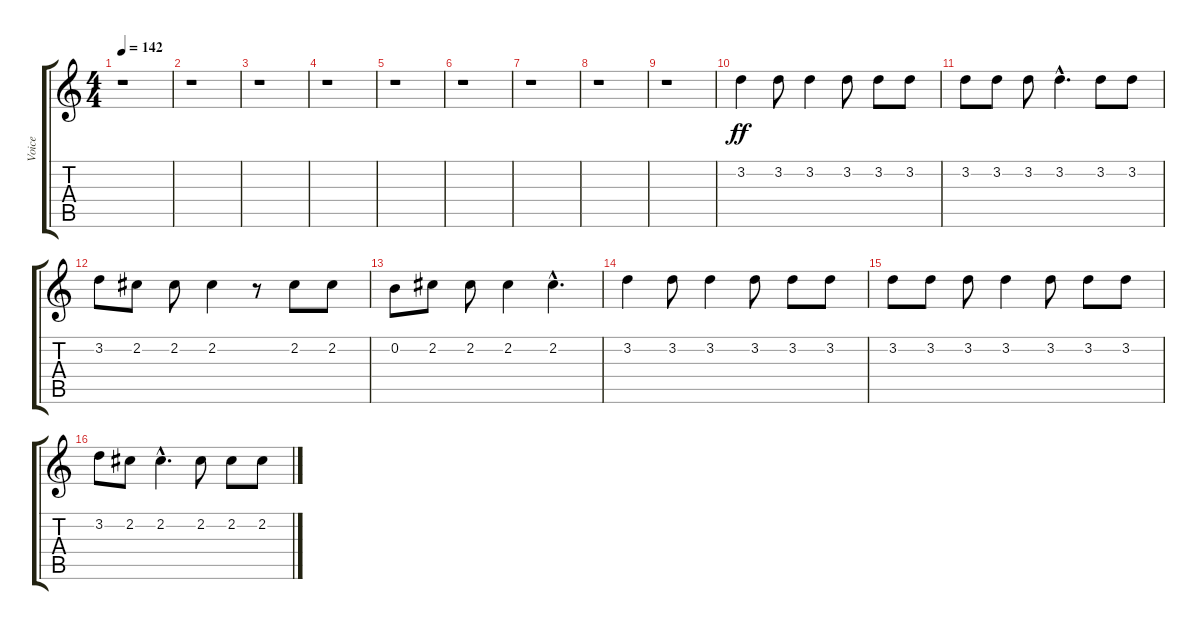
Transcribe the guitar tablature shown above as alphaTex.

\track ("Voice" "Voice") {instrument acousticguitarsteel}
\staff {score tabs}
\tuning (E4 B3 G3 D3 A2 E2) {hide}
\ts (4 4)
\tempo 142
\clef g2
\ks c
r.1{dy ff instrument acousticguitarsteel} |
r.1 |
r.1 |
r.1 |
r.1 |
r.1 |
r.1 |
r.1 |
r.1 |
3.2.4 3.2.8 3.2.4 3.2.8 3.2.8 3.2.8 |
3.2.8 3.2.8 3.2.8 3.2{hac}.4{d} 3.2.8 3.2.8 |
3.2.8 2.2.8 2.2.8 2.2.4 r.8 2.2.8 2.2.8 |
0.2.8 2.2.8 2.2.8 2.2.4 2.2{hac}.4{d} |
3.2.4 3.2.8 3.2.4 3.2.8 3.2.8 3.2.8 |
3.2.8 3.2.8 3.2.8 3.2.4 3.2.8 3.2.8 3.2.8 |
3.2.8 2.2.8 2.2{hac}.4{d} 2.2.8 2.2.8 2.2.8
